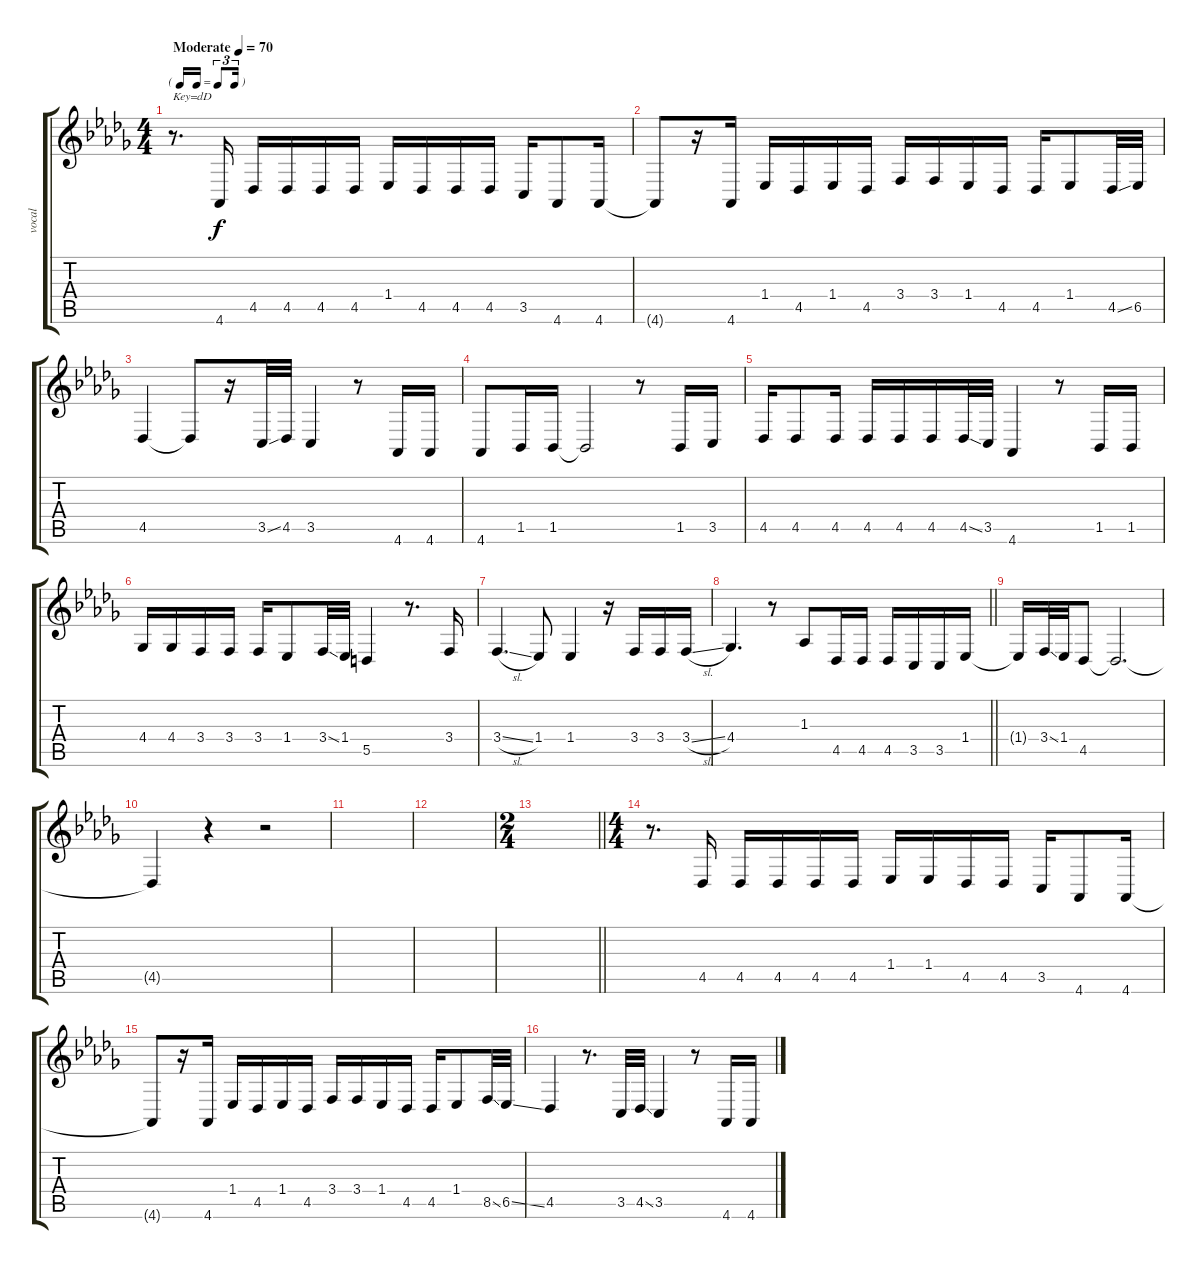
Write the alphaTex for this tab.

\track ("vocal" "vocal") {instrument lead6voice}
\staff {score tabs}
\tuning (E4 B3 G3 D3 A2 E2) {hide}
\ts (4 4)
\tf triplet16th
\section ("" "")
\tempo (70 "Moderate")
\clef g2
\ks db
r.8{d txt "Key=dD" dy f instrument lead6voice} 4.6.16 4.5.16 4.5.16 4.5.16 4.5.16 1.4.16 4.5.16 4.5.16 4.5.16 3.5.16 4.6.8 4.6.16 |
4.6{t}.8 r.16 4.6.16 1.4.16 4.5.16 1.4.16 4.5.16 3.4.16 3.4.16 1.4.16 4.5.16 4.5.16 1.4.8 4.5{ss}.32 6.5.32 |
4.5.4 4.5{t}.8 r.16 3.5{ss}.32 4.5.32 3.5.4 r.8 4.6.16 4.6.16 |
4.6.8 1.5.16 1.5.16 1.5{t}.2 r.8 1.5.16 3.5.16 |
4.5.16 4.5.8 4.5.16 4.5.16 4.5.16 4.5.16 4.5{ss}.32 3.5.32 4.6.4 r.8 1.5.16 1.5.16 |
4.4.16 4.4.16 3.4.16 3.4.16 3.4.16 1.4.8 3.4{ss}.32 1.4.32 5.5.4 r.8{d} 3.4.16 |
3.4{sl}.4{d} 1.4.8 1.4.4 r.16 3.4.16 3.4.16 3.4{sl}.16 |
\barLineRight lightlight
4.4.4{d} r.8 1.3.8 4.5.16 4.5.16 4.5.16 3.5.16 3.5.16 1.4.16 |
\section ("" "")
1.4{t}.16 3.4{ss}.32 1.4.32 4.5.8 4.5{t}.2{d} |
4.5{t}.4 r.4 r.2 |
|
|
\ts (2 4)
\barLineRight lightlight
|
\ts (4 4)
\section ("" "")
r.8{d} 4.5.16 4.5.16 4.5.16 4.5.16 4.5.16 1.4.16 1.4.16 4.5.16 4.5.16 3.5.16 4.6.8 4.6.16 |
4.6{t}.8 r.16 4.6.16 1.4.16 4.5.16 1.4.16 4.5.16 3.4.16 3.4.16 1.4.16 4.5.16 4.5.16 1.4.8 8.5{ss}.32 6.5{ss}.32 |
4.5.4 r.8{d} 3.5.32 4.5{ss}.32 3.5.4 r.8 4.6.16 4.6.16
